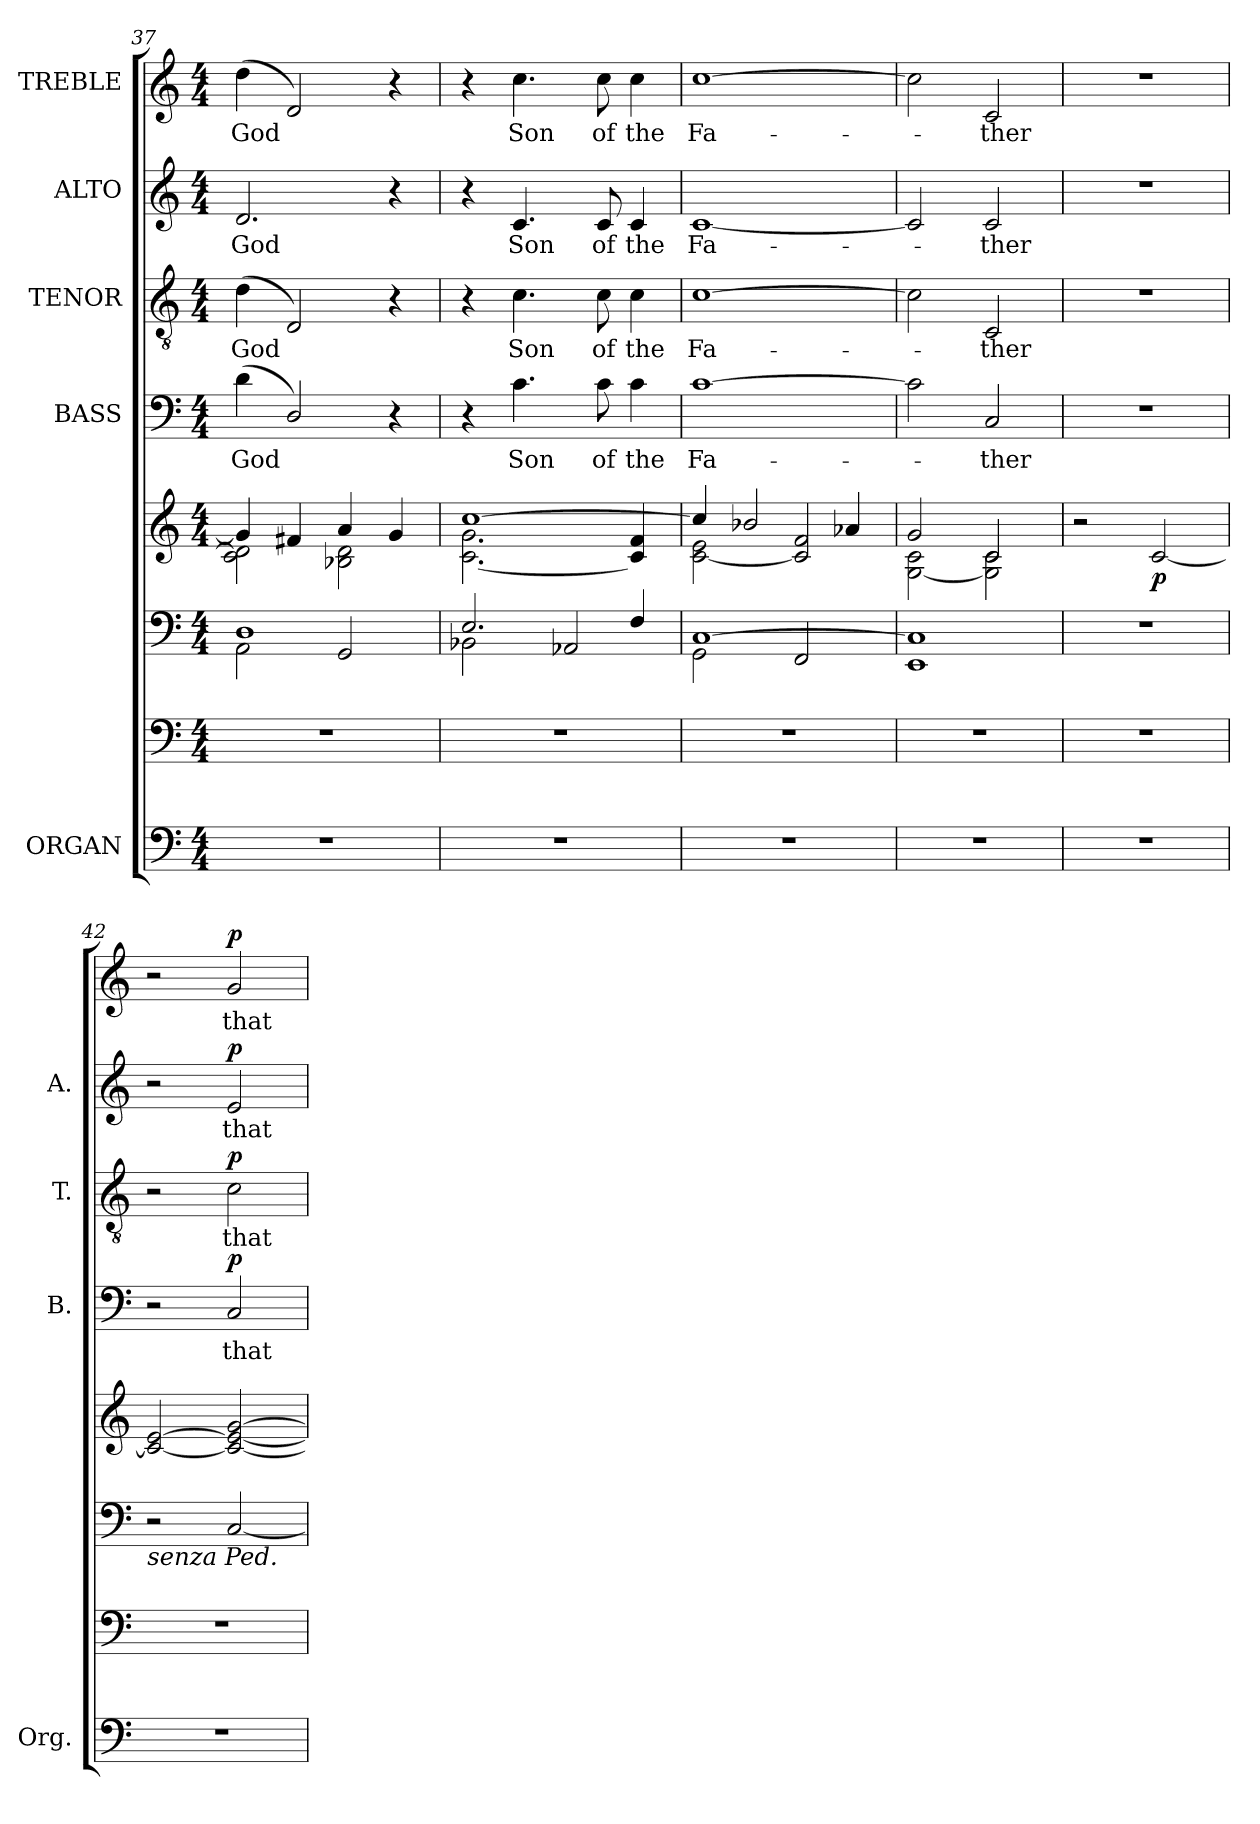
**kern	**kern	**kern	**kern	**dynam	**kern	**text	**dynam	**kern	**text	**dynam	**kern	**text	**dynam	**kern	**text	**dynam
*part5	*part5	*part5	*part5	*part5	*part4	*part4	*part4	*part3	*part3	*part3	*part2	*part2	*part2	*part1	*part1	*part1
*staff8	*staff7	*staff6	*staff5	*staff5/6/7/8	*staff4	*staff4	*staff4	*staff3	*staff3	*staff3	*staff2	*staff2	*staff2	*staff1	*staff1	*staff1
*I"ORGAN	*	*	*	*	*I"BASS	*	*	*I"TENOR	*	*	*I"ALTO	*	*	*I"TREBLE	*	*
*I'Org.	*	*	*	*	*I'B.	*	*	*I'T.	*	*	*I'A.	*	*	*	*	*
*clefF4	*clefF4	*clefF4	*clefG2	*	*clefF4	*	*	*clefGv2	*	*	*clefG2	*	*	*clefG2	*	*
*	*	*	*	*	*	*	*	*ITrd7c12	*	*	*	*	*	*	*	*
*k[]	*k[]	*k[]	*k[]	*	*k[]	*	*	*k[]	*	*	*k[]	*	*	*k[]	*	*
*C:	*C:	*C:	*C:	*	*C:	*	*	*C:	*	*	*C:	*	*	*C:	*	*
*M4/4	*M4/4	*M4/4	*M4/4	*	*M4/4	*	*	*M4/4	*	*	*M4/4	*	*	*M4/4	*	*
=37	=37	=37	=37	=37	=37	=37	=37	=37	=37	=37	=37	=37	=37	=37	=37	=37
*	*	*^	*^	*	*	*	*	*	*	*	*	*	*	*	*	*
!	!	!	!	!	!	!	!	!LO:LY:b:color=#000000	!	!	!	!	!	!	!	!	!	!
!	!	!	!	!	!	!	!	!	!	!	!LO:LY:b:color=#000000	!	!	!	!	!	!	!
!	!	!	!	!	!	!	!	!	!	!	!	!	!	!LO:LY:b:color=#000000	!	!	!	!
!	!	!	!	!	!	!	!	!	!	!	!	!	!	!	!	!	!LO:LY:b:color=#000000	!
1r	1r	1Di	2AAi\	4gi/]	2ci\ 2di]	.	(4di\	God	.	(4Di\	God	.	2.di/	God	.	(4ddi\	God	.
.	.	.	.	4f#Xi/	.	.	2Di/)	.	.	2DDi/)	.	.	.	.	.	2di/)	.	.
.	.	.	2GGi/	4ai/	2B-i\ 2di	.	.	.	.	.	.	.	.	.	.	.	.	.
.	.	.	.	4gi/	.	.	4r	.	.	4r	.	.	4r	.	.	4r	.	.
=38	=38	=38	=38	=38	=38	=38	=38	=38	=38	=38	=38	=38	=38	=38	=38	=38	=38	=38
1r	1r	2.Ei/	2BB-i\	[1cci	[2.ci\ 2.gi	.	4r	.	.	4r	.	.	4r	.	.	4r	.	.
!	!	!	!	!	!	!	!	!LO:LY:b:color=#000000	!	!	!	!	!	!	!	!	!	!
!	!	!	!	!	!	!	!	!	!	!	!LO:LY:b:color=#000000	!	!	!	!	!	!	!
!	!	!	!	!	!	!	!	!	!	!	!	!	!	!LO:LY:b:color=#000000	!	!	!	!
!	!	!	!	!	!	!	!	!	!	!	!	!	!	!	!	!	!LO:LY:b:color=#000000	!
.	.	.	.	.	.	.	4.ci\	Son	.	4.Ci\	Son	.	4.ci/	Son	.	4.cci\	Son	.
.	.	.	2AA-Xi/	.	.	.	.	.	.	.	.	.	.	.	.	.	.	.
!	!	!	!	!	!	!	!	!LO:LY:b:color=#000000	!	!	!	!	!	!	!	!	!	!
!	!	!	!	!	!	!	!	!	!	!	!LO:LY:b:color=#000000	!	!	!	!	!	!	!
!	!	!	!	!	!	!	!	!	!	!	!	!	!	!LO:LY:b:color=#000000	!	!	!	!
!	!	!	!	!	!	!	!	!	!	!	!	!	!	!	!	!	!LO:LY:b:color=#000000	!
.	.	.	.	.	.	.	8ci\	of	.	8Ci\	of	.	8ci/	of	.	8cci\	of	.
!	!	!	!	!	!	!	!	!LO:LY:b:color=#000000	!	!	!	!	!	!	!	!	!	!
!	!	!	!	!	!	!	!	!	!	!	!LO:LY:b:color=#000000	!	!	!	!	!	!	!
!	!	!	!	!	!	!	!	!	!	!	!	!	!	!LO:LY:b:color=#000000	!	!	!	!
!	!	!	!	!	!	!	!	!	!	!	!	!	!	!	!	!	!LO:LY:b:color=#000000	!
.	.	4Fi/	.	.	4ci/] 4fi	.	4ci\	the	.	4Ci\	the	.	4ci/	the	.	4cci\	the	.
=39	=39	=39	=39	=39	=39	=39	=39	=39	=39	=39	=39	=39	=39	=39	=39	=39	=39	=39
!	!	!	!	!	!	!	!	!LO:LY:b:color=#000000	!	!	!	!	!	!	!	!	!	!
!	!	!	!	!	!	!	!	!	!	!	!LO:LY:b:color=#000000	!	!	!	!	!	!	!
!	!	!	!	!	!	!	!	!	!	!	!	!	!	!LO:LY:b:color=#000000	!	!	!	!
!	!	!	!	!	!	!	!	!	!	!	!	!	!	!	!	!	!LO:LY:b:color=#000000	!
1r	1r	[1Ci	2GGi\	4cci/]	[2ci\ 2ei	.	[1ci	Fa-	.	[1Ci	Fa-	.	[1ci	Fa-	.	[1cci	Fa-	.
.	.	.	.	2b-i/	.	.	.	.	.	.	.	.	.	.	.	.	.	.
.	.	.	2FFi/	.	2ci/] 2fi	.	.	.	.	.	.	.	.	.	.	.	.	.
.	.	.	.	4a-Xi/	.	.	.	.	.	.	.	.	.	.	.	.	.	.
=40	=40	=40	=40	=40	=40	=40	=40	=40	=40	=40	=40	=40	=40	=40	=40	=40	=40	=40
1r	1r	1Ci]	1EEi	2gi/	[2Gi\ 2ci	.	2ci\]	.	.	2Ci\]	.	.	2ci/]	.	.	2cci\]	.	.
!	!	!	!	!	!	!	!	!LO:LY:b:color=#000000	!	!	!	!	!	!	!	!	!	!
!	!	!	!	!	!	!	!	!	!	!	!LO:LY:b:color=#000000	!	!	!	!	!	!	!
!	!	!	!	!	!	!	!	!	!	!	!	!	!	!LO:LY:b:color=#000000	!	!	!	!
!	!	!	!	!	!	!	!	!	!	!	!	!	!	!	!	!	!LO:LY:b:color=#000000	!
.	.	.	.	2ci/	2Gi\] 2ci	.	2Ci/	-ther	.	2CCi/	-ther	.	2ci/	-ther	.	2ci/	-ther	.
*	*	*v	*v	*	*	*	*	*	*	*	*	*	*	*	*	*	*	*
*	*	*	*v	*v	*	*	*	*	*	*	*	*	*	*	*	*	*
=41	=41	=41	=41	=41	=41	=41	=41	=41	=41	=41	=41	=41	=41	=41	=41	=41
1r	1r	1r	2r	.	1r	.	.	1r	.	.	1r	.	.	1r	.	.
.	.	.	[2ci/	p	.	.	.	.	.	.	.	.	.	.	.	.
=42	=42	=42	=42	=42	=42	=42	=42	=42	=42	=42	=42	=42	=42	=42	=42	=42
!	!	!LO:TX:b:i:t=senza Ped.	!	!	!	!	!	!	!	!	!	!	!	!	!	!
1r	1r	2r	2ci/_ [2ei	.	2r	.	.	2r	.	.	2r	.	.	2r	.	.
!	!	!	!	!	!	!LO:LY:b:color=#000000	!	!	!	!	!	!	!	!	!	!
!	!	!	!	!	!	!	!	!	!LO:LY:b:color=#000000	!	!	!	!	!	!	!
!	!	!	!	!	!	!	!	!	!	!	!	!LO:LY:b:color=#000000	!	!	!	!
!	!	!	!	!	!	!	!	!	!	!	!	!	!	!	!LO:LY:b:color=#000000	!
.	.	[2Ci/	2ci/_ 2ei_ [2gi	.	2Ci/	that	p	2Ci\	that	p	2ei/	that	p	2gi/	that	p
=	=	=	=	=	=	=	=	=	=	=	=	=	=	=	=	=
*-	*-	*-	*-	*-	*-	*-	*-	*-	*-	*-	*-	*-	*-	*-	*-	*-
